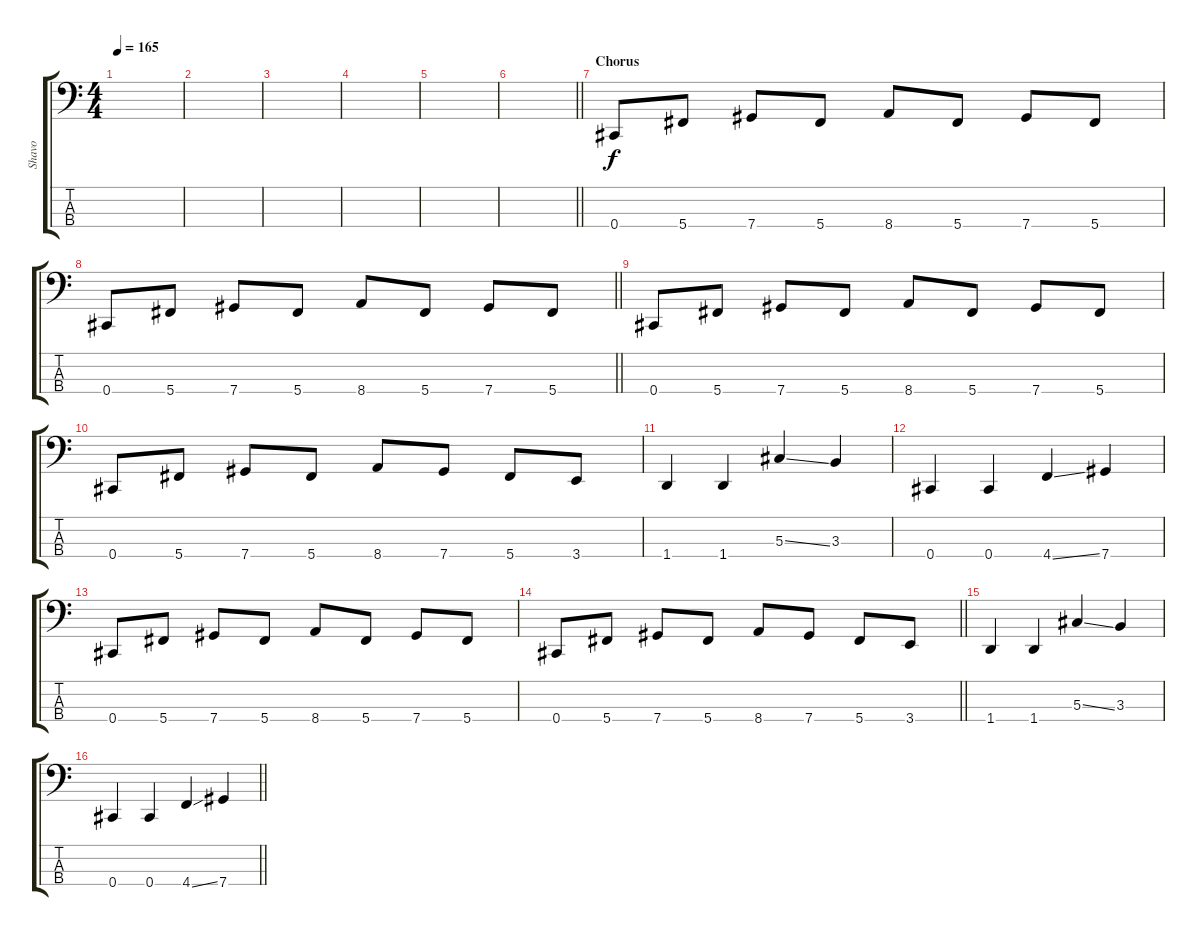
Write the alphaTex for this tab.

\track ("Shavo" "Shavo") {instrument electricbassfinger}
\staff {score tabs}
\tuning (Gb2 Db2 Ab1 Db1) {hide}
\ts (4 4)
\tempo 165
\clef f4
\ks c
|
|
|
|
|
\barLineRight lightlight
|
\section ("" "Chorus")
0.4.8 5.4.8 7.4.8 5.4.8 8.4.8 5.4.8 7.4.8 5.4.8 |
\barLineRight lightlight
0.4.8 5.4.8 7.4.8 5.4.8 8.4.8 5.4.8 7.4.8 5.4.8 |
\section ("" "")
0.4.8 5.4.8 7.4.8 5.4.8 8.4.8 5.4.8 7.4.8 5.4.8 |
0.4.8 5.4.8 7.4.8 5.4.8 8.4.8 7.4.8 5.4.8 3.4.8 |
1.4.4 1.4.4 5.3{ss}.4 3.3.4 |
0.4.4 0.4.4 4.4{ss}.4 7.4.4 |
0.4.8 5.4.8 7.4.8 5.4.8 8.4.8 5.4.8 7.4.8 5.4.8 |
\barLineRight lightlight
0.4.8 5.4.8 7.4.8 5.4.8 8.4.8 7.4.8 5.4.8 3.4.8 |
1.4.4 1.4.4 5.3{ss}.4 3.3.4 |
\barLineRight lightlight
0.4.4 0.4.4 4.4{ss}.4 7.4.4
